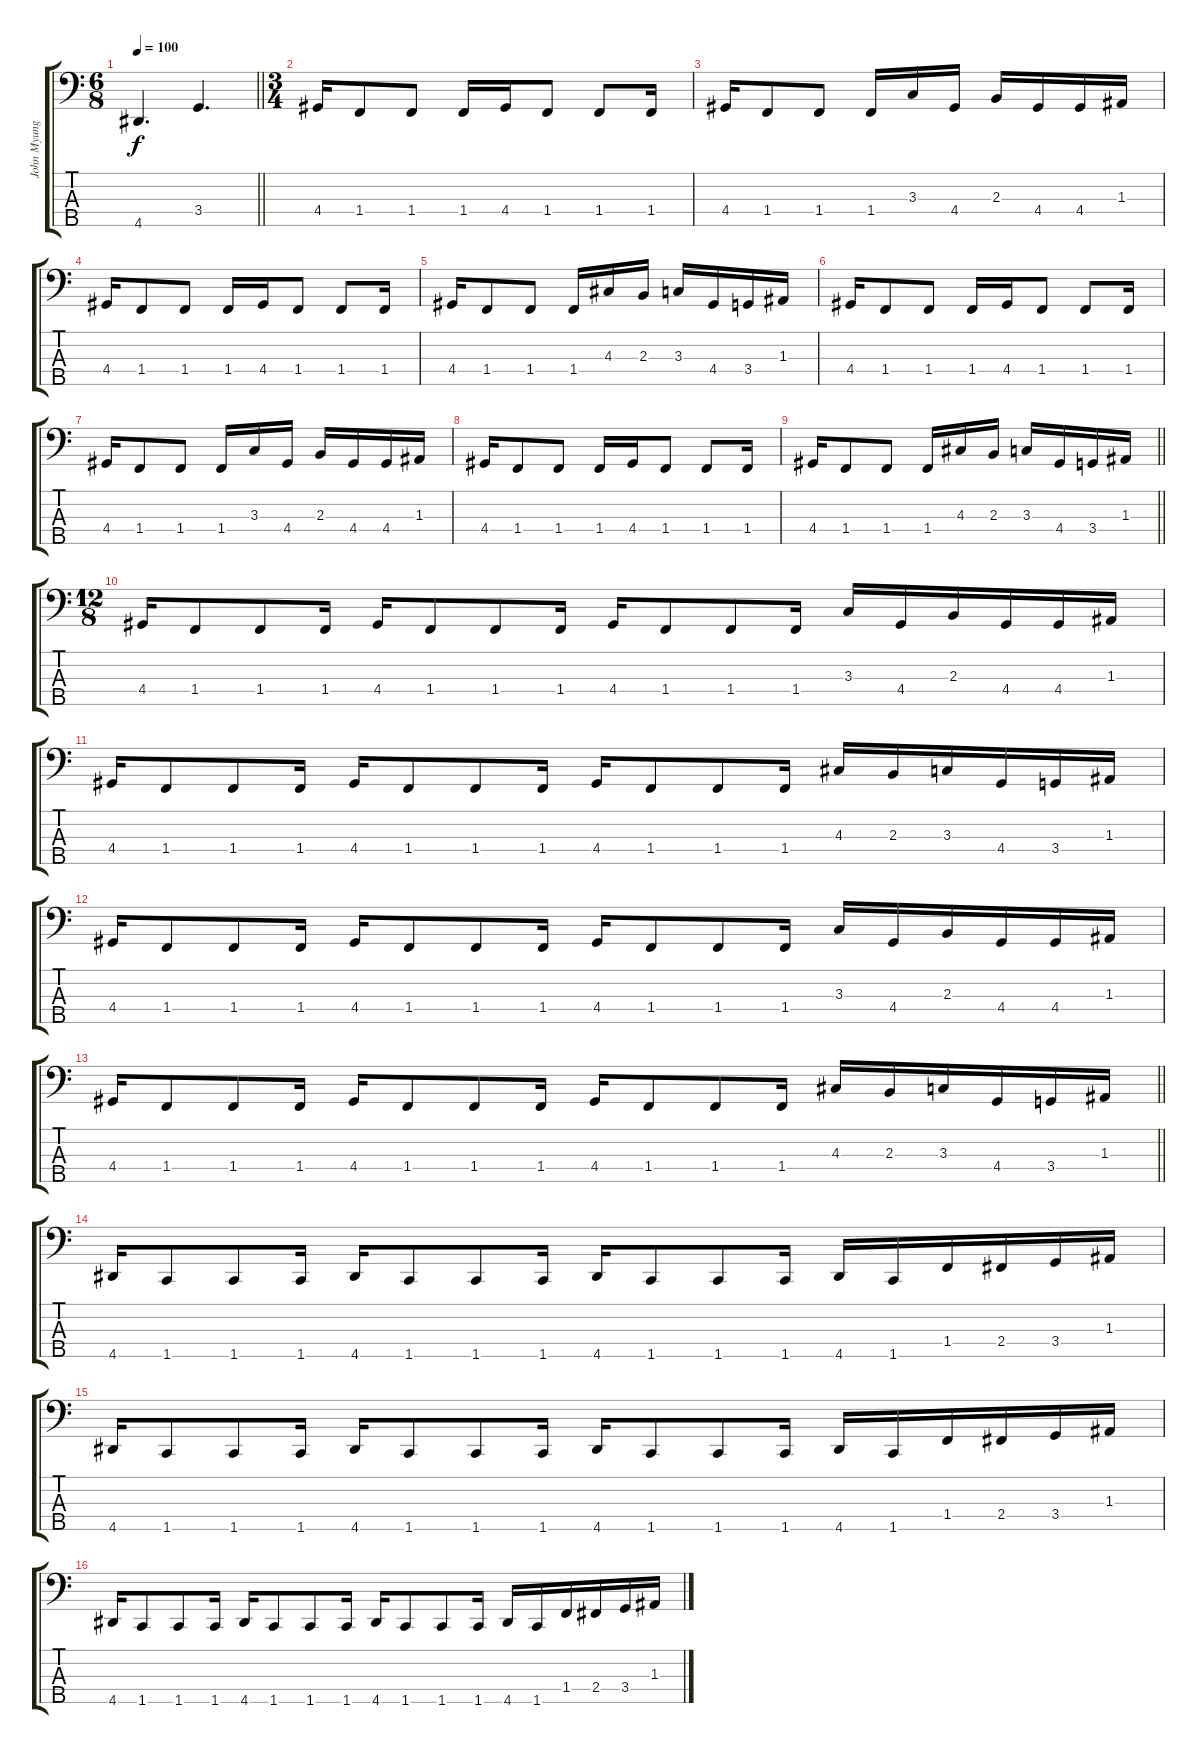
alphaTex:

\track ("John Myung" "John Myung") {instrument electricbassfinger}
\staff {score tabs}
\tuning (G2 D2 A1 E1 B0) {hide}
\ts (6 8)
\tempo 100
\clef f4
\barLineRight lightlight
\ks c
4.5.4{d dy f} 3.4.4{d} |
\ts (3 4)
\section ("" "")
4.4.16 1.4.8 1.4.8 1.4.16 4.4.16 1.4.8 1.4.8 1.4.16 |
4.4.16 1.4.8 1.4.8 1.4.16 3.3.16 4.4.16 2.3.16 4.4.16 4.4.16 1.3.16 |
4.4.16 1.4.8 1.4.8 1.4.16 4.4.16 1.4.8 1.4.8 1.4.16 |
4.4.16 1.4.8 1.4.8 1.4.16 4.3.16 2.3.16 3.3.16 4.4.16 3.4.16 1.3.16 |
4.4.16 1.4.8 1.4.8 1.4.16 4.4.16 1.4.8 1.4.8 1.4.16 |
4.4.16 1.4.8 1.4.8 1.4.16 3.3.16 4.4.16 2.3.16 4.4.16 4.4.16 1.3.16 |
4.4.16 1.4.8 1.4.8 1.4.16 4.4.16 1.4.8 1.4.8 1.4.16 |
\barLineRight lightlight
4.4.16 1.4.8 1.4.8 1.4.16 4.3.16 2.3.16 3.3.16 4.4.16 3.4.16 1.3.16 |
\ts (12 8)
\section ("" "")
4.4.16 1.4.8 1.4.8 1.4.16 4.4.16 1.4.8 1.4.8 1.4.16 4.4.16 1.4.8 1.4.8 1.4.16 3.3.16 4.4.16 2.3.16 4.4.16 4.4.16 1.3.16 |
4.4.16 1.4.8 1.4.8 1.4.16 4.4.16 1.4.8 1.4.8 1.4.16 4.4.16 1.4.8 1.4.8 1.4.16 4.3.16 2.3.16 3.3.16 4.4.16 3.4.16 1.3.16 |
4.4.16 1.4.8 1.4.8 1.4.16 4.4.16 1.4.8 1.4.8 1.4.16 4.4.16 1.4.8 1.4.8 1.4.16 3.3.16 4.4.16 2.3.16 4.4.16 4.4.16 1.3.16 |
\barLineRight lightlight
4.4.16 1.4.8 1.4.8 1.4.16 4.4.16 1.4.8 1.4.8 1.4.16 4.4.16 1.4.8 1.4.8 1.4.16 4.3.16 2.3.16 3.3.16 4.4.16 3.4.16 1.3.16 |
\section ("" "")
4.5.16 1.5.8 1.5.8 1.5.16 4.5.16 1.5.8 1.5.8 1.5.16 4.5.16 1.5.8 1.5.8 1.5.16 4.5.16 1.5.16 1.4.16 2.4.16 3.4.16 1.3.16 |
4.5.16 1.5.8 1.5.8 1.5.16 4.5.16 1.5.8 1.5.8 1.5.16 4.5.16 1.5.8 1.5.8 1.5.16 4.5.16 1.5.16 1.4.16 2.4.16 3.4.16 1.3.16 |
4.5.16 1.5.8 1.5.8 1.5.16 4.5.16 1.5.8 1.5.8 1.5.16 4.5.16 1.5.8 1.5.8 1.5.16 4.5.16 1.5.16 1.4.16 2.4.16 3.4.16 1.3.16
